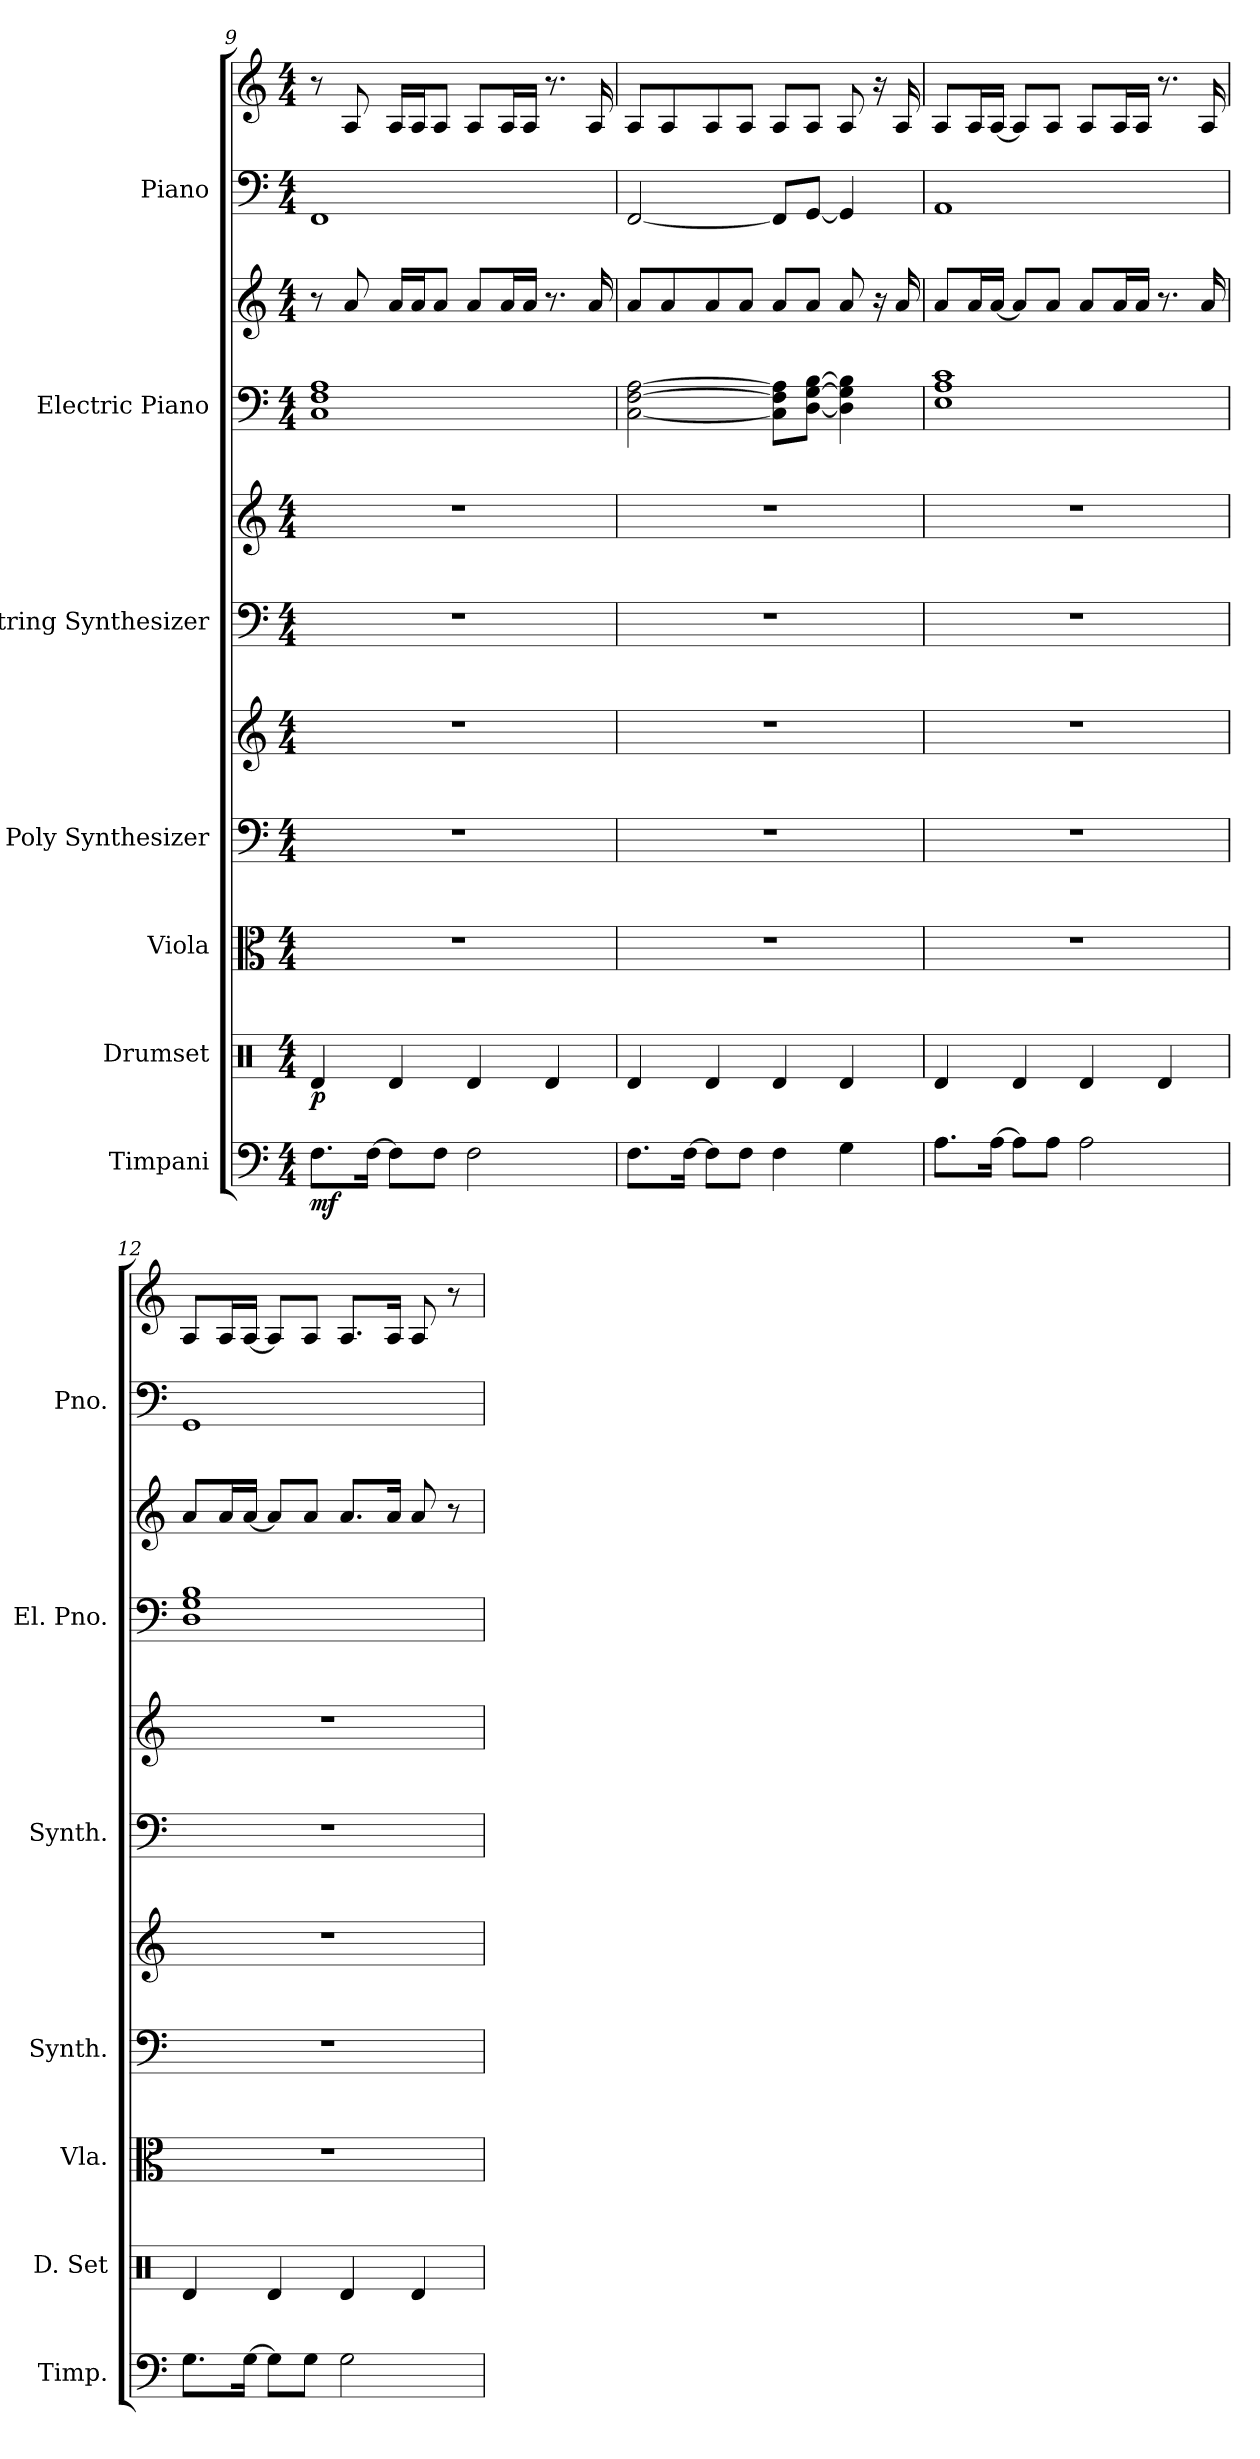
**kern	**dynam	**kern	**dynam	**kern	**kern	**kern	**kern	**kern	**kern	**kern	**kern	**kern
*part7	*part7	*part6	*part6	*part5	*part4	*part4	*part3	*part3	*part2	*part2	*part1	*part1
*staff11	*staff11	*staff10	*staff10	*staff9	*staff8	*staff7	*staff6	*staff5	*staff4	*staff3	*staff2	*staff1
*I"Timpani	*	*I"Drumset	*	*I"Viola	*I"Poly Synthesizer	*	*I"String Synthesizer	*	*I"Electric Piano	*	*I"Piano	*
*I'Timp.	*	*I'D. Set	*	*I'Vla.	*I'Synth.	*	*I'Synth.	*	*I'El. Pno.	*	*I'Pno.	*
*clefF4	*	*clefX	*	*clefC3	*clefF4	*clefG2	*clefF4	*clefG2	*clefF4	*clefG2	*clefF4	*clefG2
*k[]	*	*k[]	*	*k[]	*k[]	*k[]	*k[]	*k[]	*k[]	*k[]	*k[]	*k[]
*M4/4	*	*M4/4	*	*M4/4	*M4/4	*M4/4	*M4/4	*M4/4	*M4/4	*M4/4	*M4/4	*M4/4
=9	=9	=9	=9	=9	=9	=9	=9	=9	=9	=9	=9	=9
!	!LO:DY:b	!	!LO:DY:b	!	!	!	!	!	!	!	!	!
8.F\L	mf	4Rd/	p	1r	1r	1r	1r	1r	1C 1F 1A	8r	1FF	8r
.	.	.	.	.	.	.	.	.	.	8a/	.	8A/
[16F\Jk	.	.	.	.	.	.	.	.	.	.	.	.
8F\L]	.	4Rd/	.	.	.	.	.	.	.	16a/LL	.	16A/LL
.	.	.	.	.	.	.	.	.	.	16a/J	.	16A/J
8F\J	.	.	.	.	.	.	.	.	.	8a/J	.	8A/J
2F\	.	4Rd/	.	.	.	.	.	.	.	8a/L	.	8A/L
.	.	.	.	.	.	.	.	.	.	16a/L	.	16A/L
.	.	.	.	.	.	.	.	.	.	16a/JJ	.	16A/JJ
.	.	4Rd/	.	.	.	.	.	.	.	8.r	.	8.r
.	.	.	.	.	.	.	.	.	.	16a/	.	16A/
!!LO:PB:g=z
=10	=10	=10	=10	=10	=10	=10	=10	=10	=10	=10	=10	=10
8.F\L	.	4Rd/	.	1r	1r	1r	1r	1r	[2C\ [2F\ [2A\	8a/L	[2FF/	8A/L
.	.	.	.	.	.	.	.	.	.	8a/	.	8A/
[16F\Jk	.	.	.	.	.	.	.	.	.	.	.	.
8F\L]	.	4Rd/	.	.	.	.	.	.	.	8a/	.	8A/
8F\J	.	.	.	.	.	.	.	.	.	8a/J	.	8A/J
4F\	.	4Rd/	.	.	.	.	.	.	8C\] 8F\] 8A\]L	8a/L	8FF/L]	8A/L
.	.	.	.	.	.	.	.	.	[8D\ [8G\ [8B\J	8a/J	[8GG/J	8A/J
4G\	.	4Rd/	.	.	.	.	.	.	4D\] 4G\] 4B\]	8a/	4GG/]	8A/
.	.	.	.	.	.	.	.	.	.	16r	.	16r
.	.	.	.	.	.	.	.	.	.	16a/	.	16A/
=11	=11	=11	=11	=11	=11	=11	=11	=11	=11	=11	=11	=11
8.A\L	.	4Rd/	.	1r	1r	1r	1r	1r	1E 1A 1c	8a/L	1AA	8A/L
.	.	.	.	.	.	.	.	.	.	16a/L	.	16A/L
[16A\Jk	.	.	.	.	.	.	.	.	.	[16a/JJ	.	[16A/JJ
8A\L]	.	4Rd/	.	.	.	.	.	.	.	8a/L]	.	8A/L]
8A\J	.	.	.	.	.	.	.	.	.	8a/J	.	8A/J
2A\	.	4Rd/	.	.	.	.	.	.	.	8a/L	.	8A/L
.	.	.	.	.	.	.	.	.	.	16a/L	.	16A/L
.	.	.	.	.	.	.	.	.	.	16a/JJ	.	16A/JJ
.	.	4Rd/	.	.	.	.	.	.	.	8.r	.	8.r
.	.	.	.	.	.	.	.	.	.	16a/	.	16A/
=12	=12	=12	=12	=12	=12	=12	=12	=12	=12	=12	=12	=12
8.G\L	.	4Rd/	.	1r	1r	1r	1r	1r	1D 1G 1B	8a/L	1GG	8A/L
.	.	.	.	.	.	.	.	.	.	16a/L	.	16A/L
[16G\Jk	.	.	.	.	.	.	.	.	.	[16a/JJ	.	[16A/JJ
8G\L]	.	4Rd/	.	.	.	.	.	.	.	8a/L]	.	8A/L]
8G\J	.	.	.	.	.	.	.	.	.	8a/J	.	8A/J
2G\	.	4Rd/	.	.	.	.	.	.	.	8.a/L	.	8.A/L
.	.	.	.	.	.	.	.	.	.	16a/Jk	.	16A/Jk
.	.	4Rd/	.	.	.	.	.	.	.	8a/	.	8A/
.	.	.	.	.	.	.	.	.	.	8r	.	8r
=	=	=	=	=	=	=	=	=	=	=	=	=
*-	*-	*-	*-	*-	*-	*-	*-	*-	*-	*-	*-	*-
